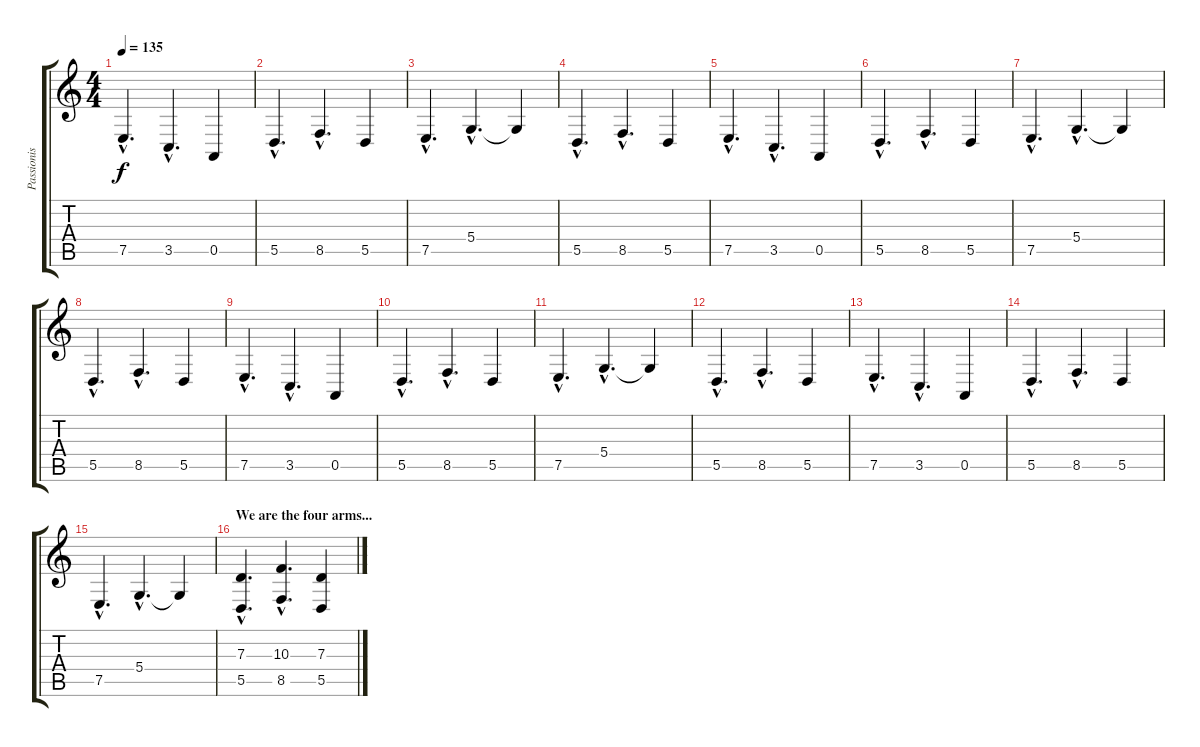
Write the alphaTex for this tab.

\track ("Passionis Strings" "Passionis ") {instrument stringensemble1}
\staff {score tabs}
\tuning (E4 B3 G3 D3 A2 D2) {hide}
\ts (4 4)
\tempo 135
\clef g2
\ks c
7.5{hac}.4{d dy f} 3.5{hac}.4{d} 0.5.4 |
5.5{hac}.4{d} 8.5{hac}.4{d} 5.5.4 |
7.5{hac}.4{d} 5.4{hac}.4{d} 5.4{t}.4 |
5.5{hac}.4{d} 8.5{hac}.4{d} 5.5.4 |
7.5{hac}.4{d} 3.5{hac}.4{d} 0.5.4 |
5.5{hac}.4{d} 8.5{hac}.4{d} 5.5.4 |
7.5{hac}.4{d} 5.4{hac}.4{d} 5.4{t}.4 |
5.5{hac}.4{d volume 10} 8.5{hac}.4{d} 5.5.4 |
7.5{hac}.4{d} 3.5{hac}.4{d} 0.5.4 |
5.5{hac}.4{d} 8.5{hac}.4{d} 5.5.4 |
7.5{hac}.4{d} 5.4{hac}.4{d} 5.4{t}.4 |
5.5{hac}.4{d} 8.5{hac}.4{d} 5.5.4 |
7.5{hac}.4{d} 3.5{hac}.4{d} 0.5.4 |
5.5{hac}.4{d} 8.5{hac}.4{d} 5.5.4 |
7.5{hac}.4{d} 5.4{hac}.4{d} 5.4{t}.4 |
\section ("" "We are the four arms...")
(7.3{hac} 5.5{hac}).4{d volume 12} (10.3{hac} 8.5{hac}).4{d} (7.3 5.5).4
